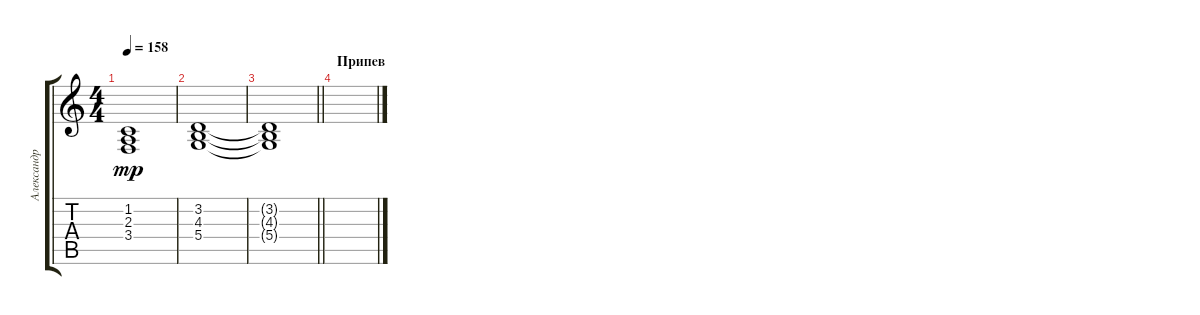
\track ("Александр \"Wish\" Андрюхин" "Александр ") {instrument stringensemble2}
\staff {score tabs}
\tuning (E4 B3 G3 D3 A2 E2) {hide}
\ts (4 4)
\tempo 158
\clef g2
\ks c
(1.2{t} 2.3{t} 3.4{t}).1{dy mp} |
(3.2 4.3 5.4).1 |
\barLineRight lightlight
(3.2{t} 4.3{t} 5.4{t}).1 |
\section ("" "Припев")
